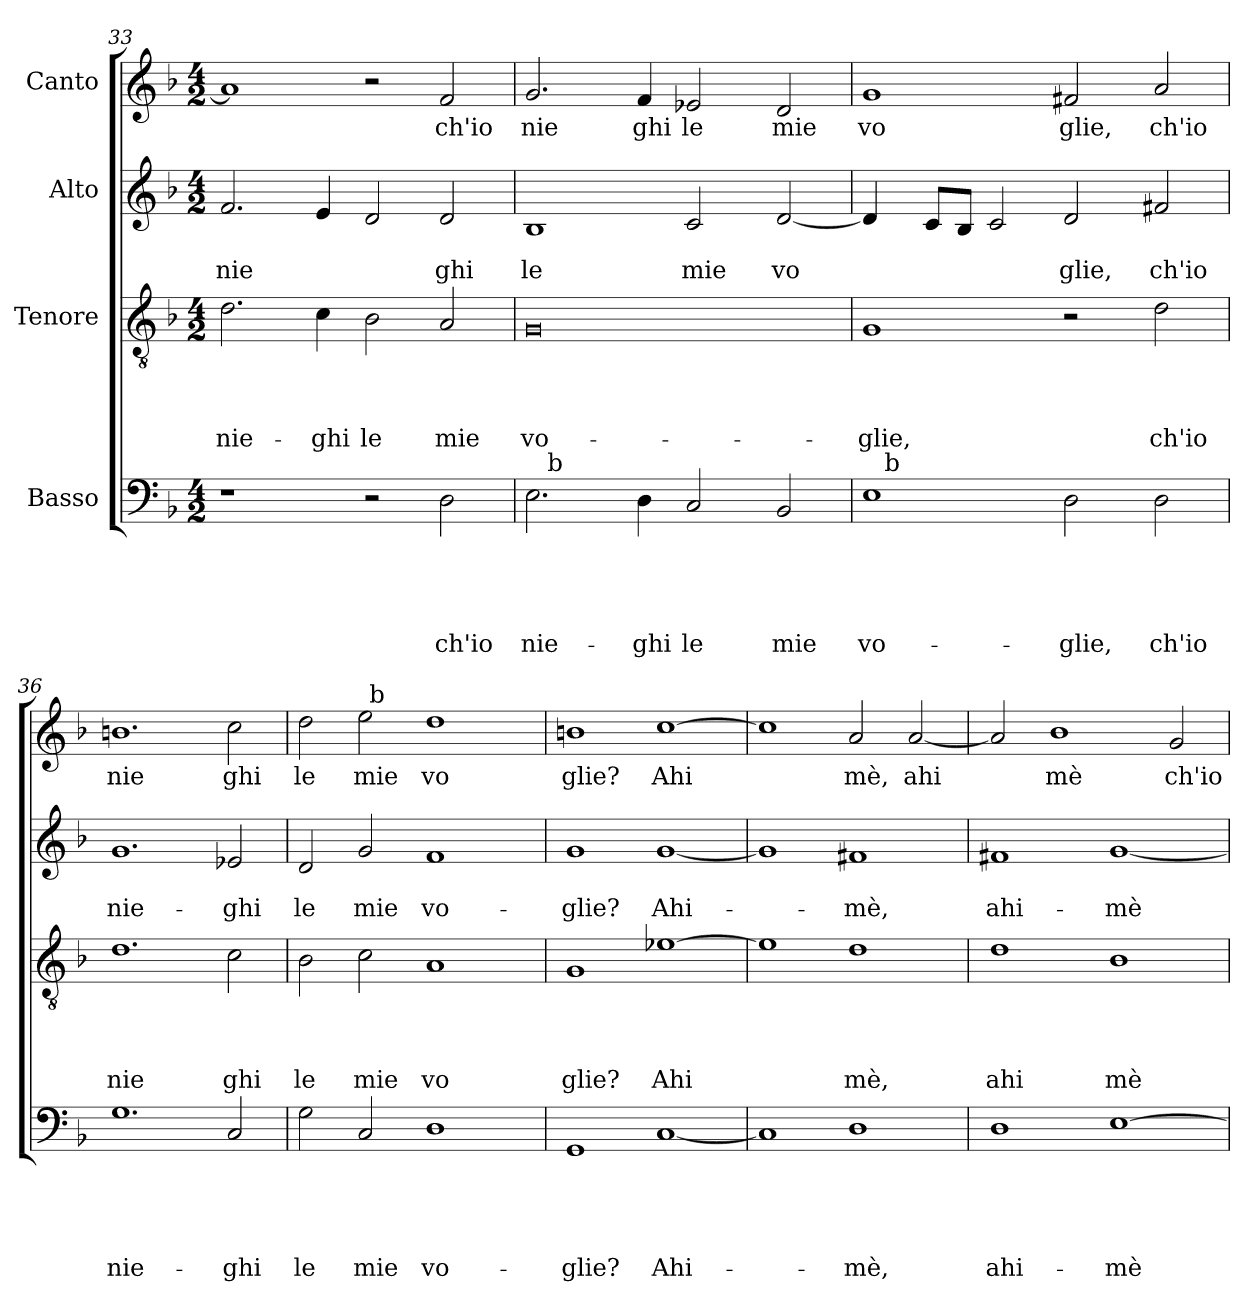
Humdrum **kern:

**kern	**text	**text	**text	**text	**text	**kern	**text	**text	**text	**text	**kern	**text	**text	**kern	**text
*part4	*part4	*part4	*part4	*part4	*part4	*part3	*part3	*part3	*part3	*part3	*part2	*part2	*part2	*part1	*part1
*staff4	*staff4	*staff4	*staff4	*staff4	*staff4	*staff3	*staff3	*staff3	*staff3	*staff3	*staff2	*staff2	*staff2	*staff1	*staff1
*I"Basso	*	*	*	*	*	*I"Tenore	*	*	*	*	*I"Alto	*	*	*I"Canto	*
*clefF4	*	*	*	*	*	*clefGv2	*	*	*	*	*clefG2	*	*	*clefG2	*
*ITrd-3c-5	*	*	*	*	*	*ITrd-3c-5	*	*	*	*	*ITrd-3c-5	*	*	*	*
*k[b-e-]	*	*	*	*	*	*k[b-e-]	*	*	*	*	*k[b-e-]	*	*	*k[b-]	*
*B-:	*	*	*	*	*	*B-:	*	*	*	*	*B-:	*	*	*F:	*
*M4/2	*	*	*	*	*	*M4/2	*	*	*	*	*M4/2	*	*	*M4/2	*
=33	=33	=33	=33	=33	=33	=33	=33	=33	=33	=33	=33	=33	=33	=33	=33
!	!	!	!	!	!	!	!	!	!	!LO:LY:b	!	!	!LO:LY:b	!	!
1r	.	.	.	.	.	2.g\	.	.	.	nie-	2.b-/	.	nie	1a]	.
!	!	!	!	!	!	!	!	!	!	!LO:LY:b	!	!	!	!	!
.	.	.	.	.	.	4f\	.	.	.	-ghi	4a/	.	.	.	.
!	!	!	!	!	!	!	!	!	!	!LO:LY:b	!	!	!	!	!
2r	.	.	.	.	.	2e-\	.	.	.	le	2g/	.	.	2r	.
!	!	!	!	!	!LO:LY:b	!	!	!	!	!LO:LY:b	!	!	!LO:LY:b	!	!LO:LY:b
2G\	.	.	.	.	ch'io	2d/	.	.	.	mie	2g/	.	ghi	2f/	ch'io
=34	=34	=34	=34	=34	=34	=34	=34	=34	=34	=34	=34	=34	=34	=34	=34
!	!	!	!	!	!LO:LY:b	!	!	!	!	!LO:LY:b	!	!	!LO:LY:b	!	!LO:LY:b
*^	*	*	*	*	*	*	*	*	*	*	*	*	*	*	*
2.A\	16ryy	.	.	.	.	nie-	0c	.	.	.	vo-	1e-	.	le	2.g/	nie
!	!LO:TX:a:t=b	!	!	!	!	!	!	!	!	!	!	!	!	!	!	!
.	1ryy	.	.	.	.	.	.	.	.	.	.	.	.	.	.	.
!	!	!	!	!	!	!LO:LY:b	!	!	!	!	!	!	!	!	!	!LO:LY:b
4G\	.	.	.	.	.	-ghi	.	.	.	.	.	.	.	.	4f/	ghi
!	!	!	!	!	!	!LO:LY:b	!	!	!	!	!	!	!	!LO:LY:b	!	!LO:LY:b
2F/	.	.	.	.	.	le	.	.	.	.	.	2f/	.	mie	2e-X/	le
.	2...ryy	.	.	.	.	.	.	.	.	.	.	.	.	.	.	.
!	!	!	!	!	!	!LO:LY:b	!	!	!	!	!	!	!	!LO:LY:b	!	!LO:LY:b
2E-/	.	.	.	.	.	mie	.	.	.	.	.	[<2g/	.	vo	2d/	mie
=35	=35	=35	=35	=35	=35	=35	=35	=35	=35	=35	=35	=35	=35	=35	=35	=35
!	!	!	!	!	!	!LO:LY:b	!	!	!	!	!LO:LY:b	!	!	!	!	!LO:LY:b
1A	16ryy	.	.	.	.	vo-	1c	.	.	.	-glie,	4g/]	.	.	1g	vo
!	!LO:TX:a:t=b	!	!	!	!	!	!	!	!	!	!	!	!	!	!	!
.	1ryy	.	.	.	.	.	.	.	.	.	.	.	.	.	.	.
.	.	.	.	.	.	.	.	.	.	.	.	8f/L	.	.	.	.
.	.	.	.	.	.	.	.	.	.	.	.	8e-/J	.	.	.	.
.	.	.	.	.	.	.	.	.	.	.	.	2f/	.	.	.	.
!	!	!	!	!	!	!LO:LY:b	!	!	!	!	!	!	!	!LO:LY:b	!	!LO:LY:b
2G\	.	.	.	.	.	-glie,	2r	.	.	.	.	2g/	.	glie,	2f#X/	glie,
.	2...ryy	.	.	.	.	.	.	.	.	.	.	.	.	.	.	.
!	!	!	!	!	!	!LO:LY:b	!	!	!	!	!LO:LY:b	!	!	!LO:LY:b	!	!LO:LY:b
2G\	.	.	.	.	.	ch'io	2g\	.	.	.	ch'io	2bn/	.	ch'io	2a/	ch'io
!!LO:PB:g=z
=36	=36	=36	=36	=36	=36	=36	=36	=36	=36	=36	=36	=36	=36	=36	=36	=36
!	!	!	!	!	!	!LO:LY:b	!	!	!	!	!LO:LY:b	!	!	!LO:LY:b	!	!LO:LY:b
*v	*v	*	*	*	*	*	*	*	*	*	*	*	*	*	*	*
1.c	.	.	.	.	nie-	1.g	.	.	.	nie	1.cc	.	nie-	1.bn	nie
!	!	!	!	!	!LO:LY:b	!	!	!	!	!LO:LY:b	!	!	!LO:LY:b	!	!LO:LY:b
2F/	.	.	.	.	-ghi	2f\	.	.	.	ghi	2a-X/	.	-ghi	2cc\	ghi
=37	=37	=37	=37	=37	=37	=37	=37	=37	=37	=37	=37	=37	=37	=37	=37
!	!	!	!	!	!LO:LY:b	!	!	!	!	!LO:LY:b	!	!	!LO:LY:b	!	!LO:LY:b
*	*	*	*	*	*	*	*	*	*	*	*	*	*	*^	*
2c\	.	.	.	.	le	2e-\	.	.	.	le	2g/	.	le	2dd\	2ryy	le
!	!	!	!	!	!LO:LY:b	!	!	!	!	!LO:LY:b	!	!	!LO:LY:b	!	!	!LO:LY:b
2F/	.	.	.	.	mie	2f\	.	.	.	mie	2cc/	.	mie	2ee\	32ryy	mie
!	!	!	!	!	!	!	!	!	!	!	!	!	!	!	!LO:TX:a:t=b	!
.	.	.	.	.	.	.	.	.	.	.	.	.	.	.	1ryy	.
!	!	!	!	!	!LO:LY:b	!	!	!	!	!LO:LY:b	!	!	!LO:LY:b	!	!	!LO:LY:b
1G	.	.	.	.	vo-	1d	.	.	.	vo	1b-	.	vo-	1dd	.	vo
.	.	.	.	.	.	.	.	.	.	.	.	.	.	.	4...ryy	.
=38	=38	=38	=38	=38	=38	=38	=38	=38	=38	=38	=38	=38	=38	=38	=38	=38
!	!	!	!	!	!LO:LY:b	!	!	!	!	!LO:LY:b	!	!	!LO:LY:b	!	!	!LO:LY:b
*	*	*	*	*	*	*	*	*	*	*	*	*	*	*v	*v	*
1C	.	.	.	.	-glie?	1c	.	.	.	glie?	1cc	.	-glie?	1bn	glie?
!	!	!	!	!	!LO:LY:b	!	!	!	!	!LO:LY:b	!	!	!LO:LY:b	!	!LO:LY:b
[<1F	.	.	.	.	Ahi-	[>1a-X	.	.	.	Ahi	[<1cc	.	Ahi-	[>1cc	Ahi
=39	=39	=39	=39	=39	=39	=39	=39	=39	=39	=39	=39	=39	=39	=39	=39
1F]	.	.	.	.	.	1a-]	.	.	.	.	1cc]	.	.	1cc]	.
!	!	!	!	!	!LO:LY:b	!	!	!	!	!LO:LY:b	!	!	!LO:LY:b	!	!LO:LY:b
1G	.	.	.	.	-mè,	1g	.	.	.	mè,	1bn	.	-mè,	2a/	mè,
!	!	!	!	!	!	!	!	!	!	!	!	!	!	!	!LO:LY:b
.	.	.	.	.	.	.	.	.	.	.	.	.	.	[<2a/	ahi
=40	=40	=40	=40	=40	=40	=40	=40	=40	=40	=40	=40	=40	=40	=40	=40
!	!	!	!	!	!LO:LY:b	!	!	!	!	!LO:LY:b	!	!	!LO:LY:b	!	!
1G	.	.	.	.	ahi-	1g	.	.	.	ahi	1bn	.	ahi-	2a/]	.
!	!	!	!	!	!	!	!	!	!	!	!	!	!	!	!LO:LY:b
.	.	.	.	.	.	.	.	.	.	.	.	.	.	1b-	mè
!	!	!	!	!	!LO:LY:b	!	!	!	!	!LO:LY:b	!	!	!LO:LY:b	!	!
[>1A	.	.	.	.	-mè	1e-	.	.	.	mè	[<1cc	.	-mè	.	.
!	!	!	!	!	!	!	!	!	!	!	!	!	!	!	!LO:LY:b
.	.	.	.	.	.	.	.	.	.	.	.	.	.	2g/	ch'io
=	=	=	=	=	=	=	=	=	=	=	=	=	=	=	=
*-	*-	*-	*-	*-	*-	*-	*-	*-	*-	*-	*-	*-	*-	*-	*-
